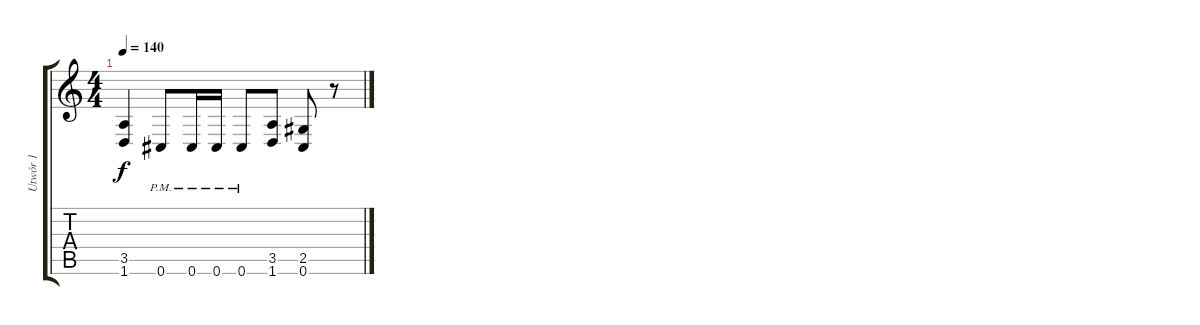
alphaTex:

\track ("Utwór 1" "Utwór 1") {instrument distortionguitar}
\staff {score tabs}
\tuning (Db4 Ab3 E3 B2 Gb2 Db2) {hide}
\ts (4 4)
\tempo 140
\clef g2
\ks c
(3.5 1.6).4{dy f} 0.6{pm}.8 0.6{pm}.16 0.6{pm}.16 0.6{pm}.8 (3.5 1.6).8 (2.5 0.6).8 r.8
